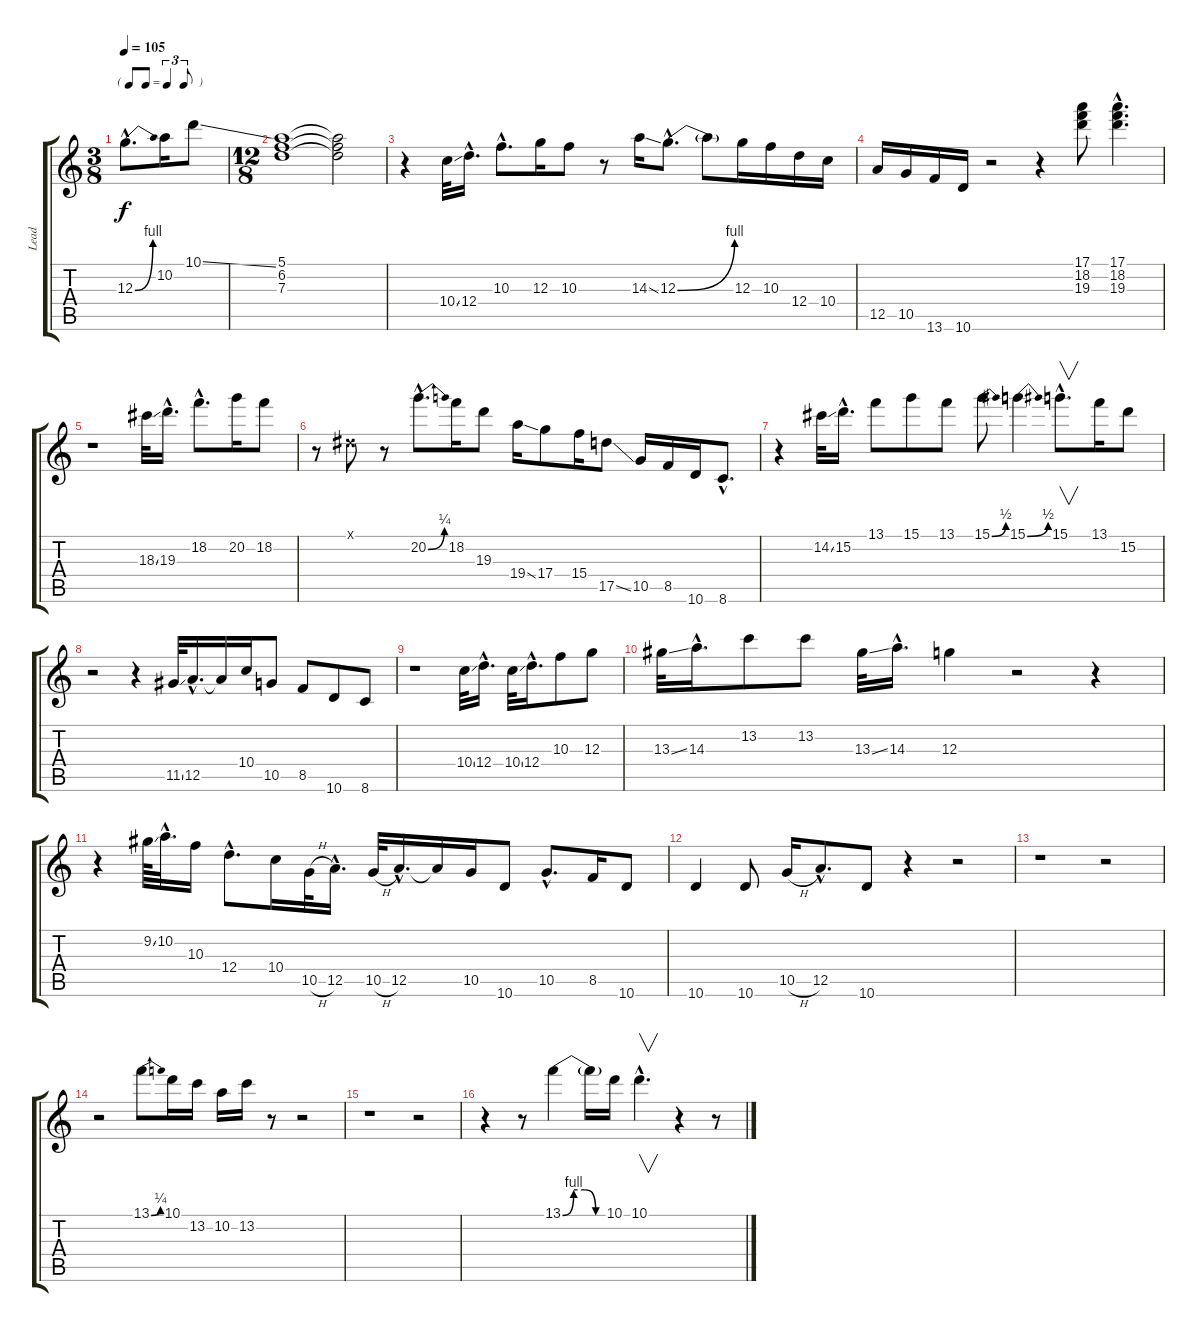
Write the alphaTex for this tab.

\track ("Lead" "Lead") {instrument overdrivenguitar}
\staff {score tabs}
\tuning (E4 B3 G3 D3 A2 E2) {hide}
\ts (3 8)
\tf triplet8th
\tempo 105
\clef g2
\ks c
12.3{be (bend 0 0 60 4) hac}.8{d dy f instrument overdrivenguitar} 10.2.16 10.1{ss}.8 |
\ts (12 8)
(5.1 6.2 7.3).1 (5.1{t} 6.2{t} 7.3{t}).2 |
r.4 10.4{ss}.32 12.4{hac}.16{d} 10.3{hac}.8{d} 12.3.16 10.3.8 r.8 14.3{ss}.16 12.3{be (bend 0 0 60 4) hac}.8{d} 12.3{t}.8 12.3.16 10.3.16 12.4.16 10.4.16 |
12.5.16 10.5.16 13.6.16 10.6.16 r.2 r.4 (17.1 18.2 19.3).8 (17.1{hac} 18.2{hac} 19.3{hac}).4{d} |
r.1 18.3{ss}.32 19.3{hac}.16{d} 18.2{hac}.8{d} 20.2.16 18.2.8 |
r.8 -1.1{x}.8 r.8 20.2{be (bend 0 0 60 1) hac}.8{d} 18.2.16 19.3.8 19.4{ss}.16 17.4.8 15.4.16 17.5{ss}.8 10.5.16 8.5.16 10.6.16 8.6{hac}.8{d} |
r.4 14.2{ss}.32 15.2{hac}.16{d} 13.1.8 15.1.8 13.1.8 15.1{be (bend 0 0 60 2)}.8 15.1{be (bend 0 0 60 2)}.4 15.1{hac}.8{v d} 13.1.16 15.2.8 |
r.2 r.4 11.5{ss}.32 12.5{hac}.16{d} 12.5{t}.16 10.4.16 10.5.8 8.5.8 10.6.8 8.6.8 |
r.1 10.4{ss}.32 12.4{hac}.16{d} 10.4{ss}.32 12.4{hac}.16{d} 10.3.8 12.3.8 |
13.3{ss}.32 14.3{hac}.16{d} 13.2.8 13.2.8 13.3{ss}.32 14.3{hac}.16{d} 12.3.4 r.2 r.4 |
r.4 9.2{ss}.64 10.2{hac}.32{d} 10.3.16 12.4{hac}.8{d} 10.4.16 10.5{h}.32 12.5{hac}.16{d} 10.5{h}.32 12.5{hac}.16{d} 12.5{t}.16 10.5.16 10.6.8 10.5{hac}.8{d} 8.5.16 10.6.8 |
10.6.4 10.6.8 10.5{h}.16 12.5{hac}.8{d} 10.6.8 r.4 r.2 |
r.1 r.2 |
r.2 13.1{be (bend 0 0 60 1)}.8 10.1.16 13.2.16 10.2.16 13.2.16 r.8 r.2 |
r.1 r.2 |
r.4 r.8 13.1{be (custom 0 0 15 4 30 4 45 0 60 0)}.4 13.1{t}.16 10.1.16 10.1{hac}.4{v d} r.4 r.8
